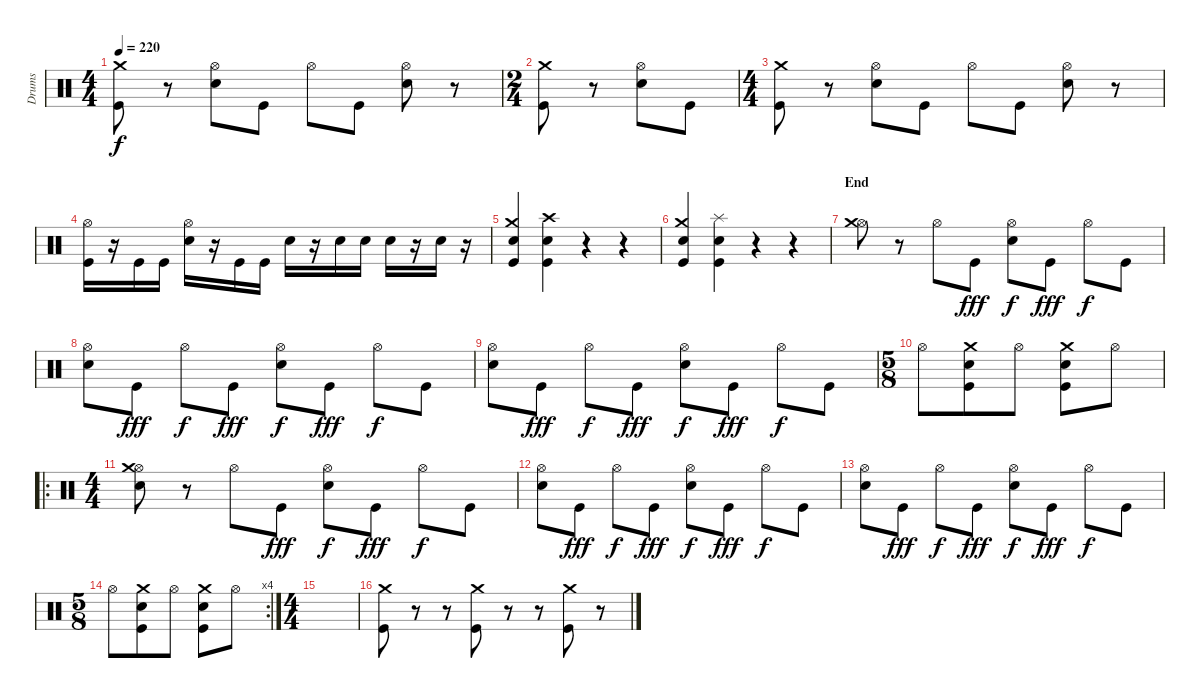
\track ("Drums" "Drums") {instrument percussion}
\staff {score}
\articulation defaults
\ts (4 4)
\tempo 220
\clef neutral
\ks c
("Kick (hit)" "Crash medium (hit)").8{dy f} r.8 ("Hi-Hat (open)" "Electric Snare (hit)").8 "Kick (hit)".8 "Hi-Hat (open)".8 "Kick (hit)".8 ("Hi-Hat (open)" "Electric Snare (hit)").8 r.8 |
\ts (2 4)
("Crash medium (hit)" "Kick (hit)").8 r.8 ("Hi-Hat (open)" "Electric Snare (hit)").8 "Kick (hit)".8 |
\ts (4 4)
("Kick (hit)" "Crash medium (hit)").8 r.8 ("Hi-Hat (open)" "Electric Snare (hit)").8 "Kick (hit)".8 "Hi-Hat (open)".8 "Kick (hit)".8 ("Hi-Hat (open)" "Electric Snare (hit)").8 r.8 |
("Hi-Hat (open)" "Kick (hit)").16 r.16 "Kick (hit)".16 "Kick (hit)".16 ("Hi-Hat (open)" "Electric Snare (hit)").16 r.16 "Kick (hit)".16 "Kick (hit)".16 "Electric Snare (hit)".16 r.16 "Electric Snare (hit)".16 "Electric Snare (hit)".16 "Electric Snare (hit)".16 r.16 "Electric Snare (hit)".16 r.16 |
("Electric Snare (hit)" "Kick (hit)" "Crash medium (hit)").4 ("Electric Snare (hit)" "Kick (hit)" "Crash high (hit)").4 r.4 r.4 |
("Crash medium (hit)" "Kick (hit)" "Electric Snare (hit)").4 ("Splash (hit)" "Kick (hit)" "Electric Snare (hit)").4 r.4 r.4 |
\section ("" "End")
("Hi-Hat (open)" "Crash medium (hit)").8 r.8 "Hi-Hat (open)".8 "Kick (hit)".8{dy fff} ("Hi-Hat (open)" "Electric Snare (hit)").8{dy f} "Kick (hit)".8{dy fff} "Hi-Hat (open)".8{dy f} "Kick (hit)".8 |
("Hi-Hat (open)" "Electric Snare (hit)").8 "Kick (hit)".8{dy fff} "Hi-Hat (open)".8{dy f} "Kick (hit)".8{dy fff} ("Hi-Hat (open)" "Electric Snare (hit)").8{dy f} "Kick (hit)".8{dy fff} "Hi-Hat (open)".8{dy f} "Kick (hit)".8 |
("Hi-Hat (open)" "Electric Snare (hit)").8 "Kick (hit)".8{dy fff} "Hi-Hat (open)".8{dy f} "Kick (hit)".8{dy fff} ("Hi-Hat (open)" "Electric Snare (hit)").8{dy f} "Kick (hit)".8{dy fff} "Hi-Hat (open)".8{dy f} "Kick (hit)".8 |
\ts (5 8)
"Hi-Hat (open)".8 ("Crash medium (hit)" "Kick (hit)" "Electric Snare (hit)").8 "Hi-Hat (open)".8 ("Crash medium (hit)" "Kick (hit)" "Electric Snare (hit)").8 "Hi-Hat (open)".8 |
\ro
\ts (4 4)
("Hi-Hat (open)" "Electric Snare (hit)" "Crash medium (hit)").8 r.8 "Hi-Hat (open)".8 "Kick (hit)".8{dy fff} ("Hi-Hat (open)" "Electric Snare (hit)").8{dy f} "Kick (hit)".8{dy fff} "Hi-Hat (open)".8{dy f} "Kick (hit)".8 |
("Hi-Hat (open)" "Electric Snare (hit)").8 "Kick (hit)".8{dy fff} "Hi-Hat (open)".8{dy f} "Kick (hit)".8{dy fff} ("Hi-Hat (open)" "Electric Snare (hit)").8{dy f} "Kick (hit)".8{dy fff} "Hi-Hat (open)".8{dy f} "Kick (hit)".8 |
("Hi-Hat (open)" "Electric Snare (hit)").8 "Kick (hit)".8{dy fff} "Hi-Hat (open)".8{dy f} "Kick (hit)".8{dy fff} ("Hi-Hat (open)" "Electric Snare (hit)").8{dy f} "Kick (hit)".8{dy fff} "Hi-Hat (open)".8{dy f} "Kick (hit)".8 |
\rc 4
\ts (5 8)
"Hi-Hat (open)".8 ("Crash medium (hit)" "Kick (hit)" "Electric Snare (hit)").8 "Hi-Hat (open)".8 ("Crash medium (hit)" "Kick (hit)" "Electric Snare (hit)").8 "Hi-Hat (open)".8 |
\ts (4 4)
|
("Crash medium (hit)" "Kick (hit)").8 r.8 r.8 ("Crash medium (hit)" "Kick (hit)").8 r.8 r.8 ("Crash medium (hit)" "Kick (hit)").8 r.8
